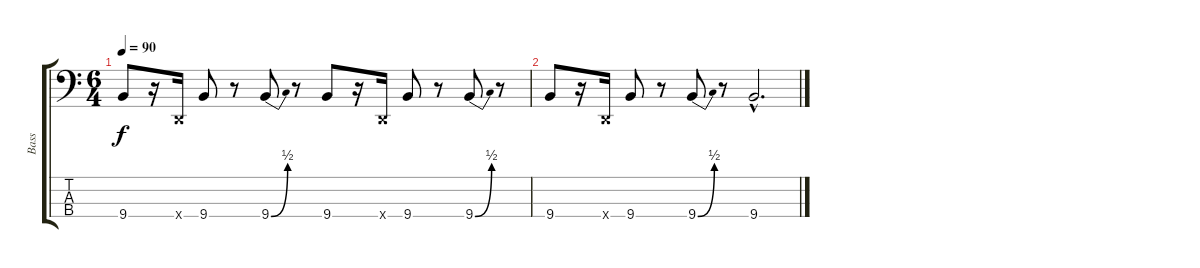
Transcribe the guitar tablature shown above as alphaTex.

\track ("Bass" "Bass") {instrument electricbasspick}
\staff {score tabs}
\tuning (G2 D2 A1 D1) {hide}
\ts (6 4)
\tempo 90
\clef f4
\ks c
9.4.8{dy f} r.16 0.4{x}.16 9.4.8 r.8 9.4{be (bend 0 0 60 2)}.8 r.8 9.4.8 r.16 0.4{x}.16 9.4.8 r.8 9.4{be (bend 0 0 60 2)}.8 r.8 |
9.4.8 r.16 0.4{x}.16 9.4.8 r.8 9.4{be (bend 0 0 60 2)}.8 r.8 9.4{hac}.2{d}
